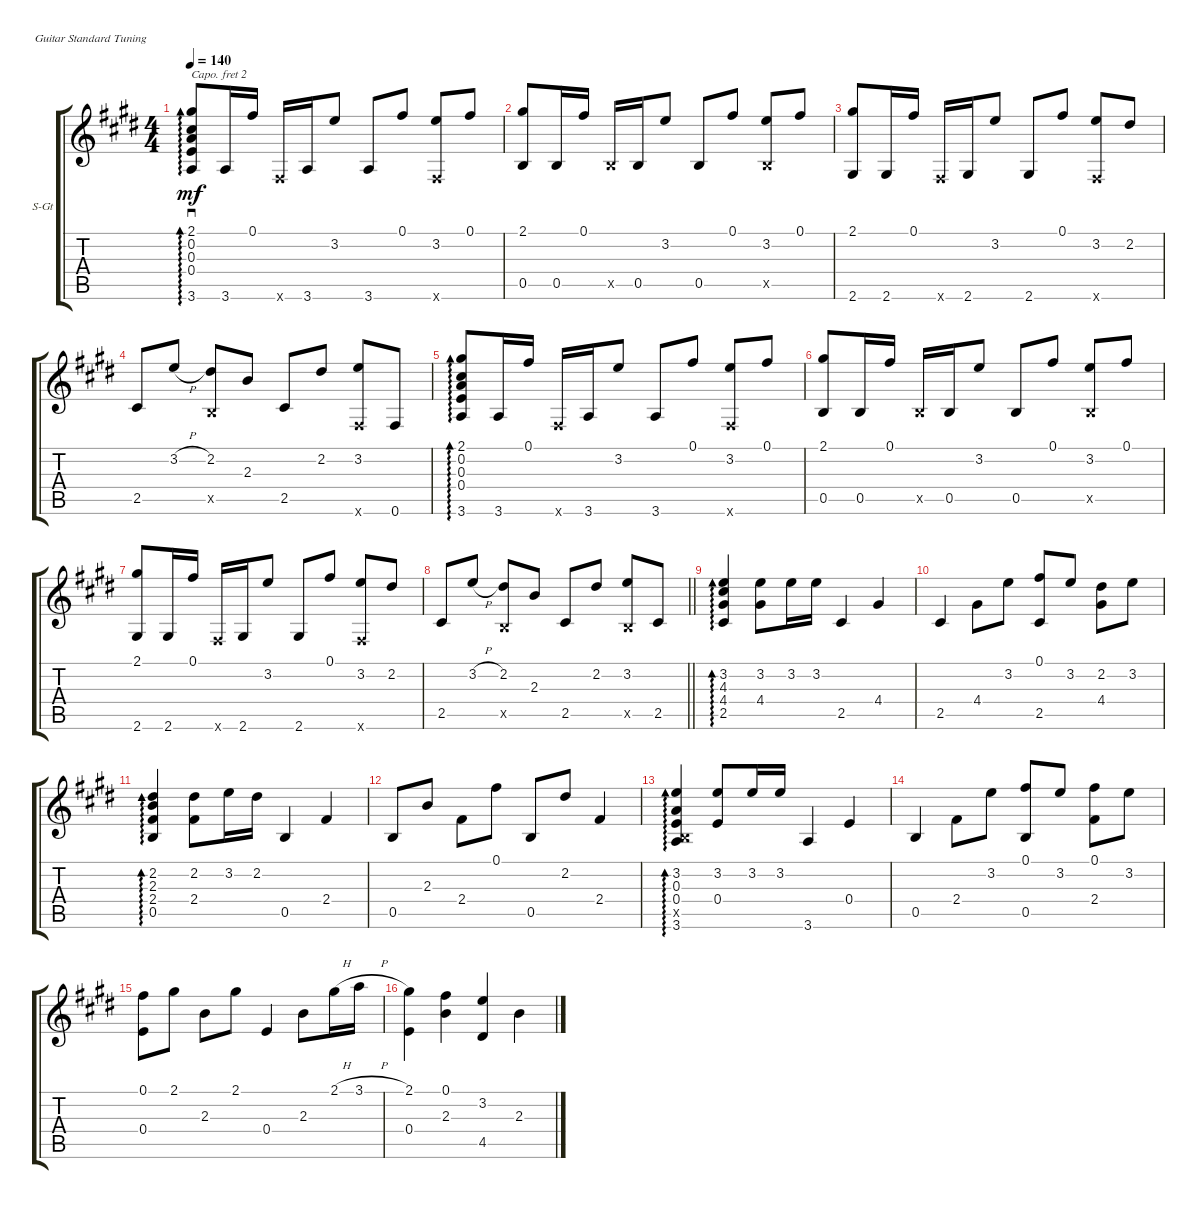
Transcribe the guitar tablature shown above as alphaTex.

\defaultSystemsLayout 4
\bracketExtendMode groupsimilarinstruments
\firstSystemTrackNameOrientation horizontal
\otherSystemsTrackNameOrientation horizontal
\track ("Steel Guitar" "S-Gt") {instrument acousticguitarsteel}
\staff {score tabs}
\capo 2
\tuning (E4 B3 G3 D3 A2 E2)
\ts (4 4)
\tempo 140
\clef g2
\ks e
(2.1 0.2 0.3 0.4 3.6).8{sd ad 0 dy mf instrument acousticguitarsteel} 3.6.16 0.1.16 0.6{x}.16 3.6.16 3.2.8 3.6.8 0.1.8 (3.2 0.6{x}).8 0.1.8 |
(2.1 0.5).8 0.5.16 0.1.16 0.5{x}.16 0.5.16 3.2.8 0.5.8 0.1.8 (3.2 0.5{x}).8 0.1.8 |
(2.1 2.6).8 2.6.16 0.1.16 0.6{x}.16 2.6.16 3.2.8 2.6.8 0.1.8 (3.2 0.6{x}).8 2.2.8 |
2.5.8 3.2{h}.8 (2.2 0.5{x}).8 2.3.8 2.5.8 2.2.8 (3.2 0.6{x}).8 0.6.8 |
(2.1 0.2 0.3 0.4 3.6).8{ad 0} 3.6.16 0.1.16 0.6{x}.16 3.6.16 3.2.8 3.6.8 0.1.8 (3.2 0.6{x}).8 0.1.8 |
(2.1 0.5).8 0.5.16 0.1.16 0.5{x}.16 0.5.16 3.2.8 0.5.8 0.1.8 (3.2 0.5{x}).8 0.1.8 |
(2.1 2.6).8 2.6.16 0.1.16 0.6{x}.16 2.6.16 3.2.8 2.6.8 0.1.8 (3.2 0.6{x}).8 2.2.8 |
\barLineRight lightlight
2.5.8 3.2{h}.8 (2.2 0.5{x}).8 2.3.8 2.5.8 2.2.8 (3.2 0.5{x}).8 2.5.8 |
(3.2 4.3 4.4 2.5).4{ad 0} (4.4 3.2).8 3.2.16 3.2.16 2.5.4 4.4.4 |
2.5.4 4.4.8 3.2.8 (0.1 2.5).8 3.2.8 (2.2 4.4).8 3.2.8 |
(2.2 2.3 2.4 0.5).4{ad 0} (2.2 2.4).8 3.2.16 2.2.16 0.5.4 2.4.4 |
0.5.8 2.3.8 2.4.8 0.1.8 0.5.8 2.2.8 2.4.4 |
(3.6 0.5{x} 0.4 0.3 3.2).4{ad 0} (3.2 0.4).8 3.2.16 3.2.16 3.6.4 0.4.4 |
0.5.4 2.4.8 3.2.8 (0.1 0.5).8 3.2.8 (0.1 2.4).8 3.2.8 |
(0.1 0.4).8 2.1.8 2.3.8 2.1.8 0.4.4 2.3.8 2.1{h}.16 3.1{h}.16 |
(2.1 0.4).4 (2.3 0.1).4 (3.2 4.5).4 2.3.4
